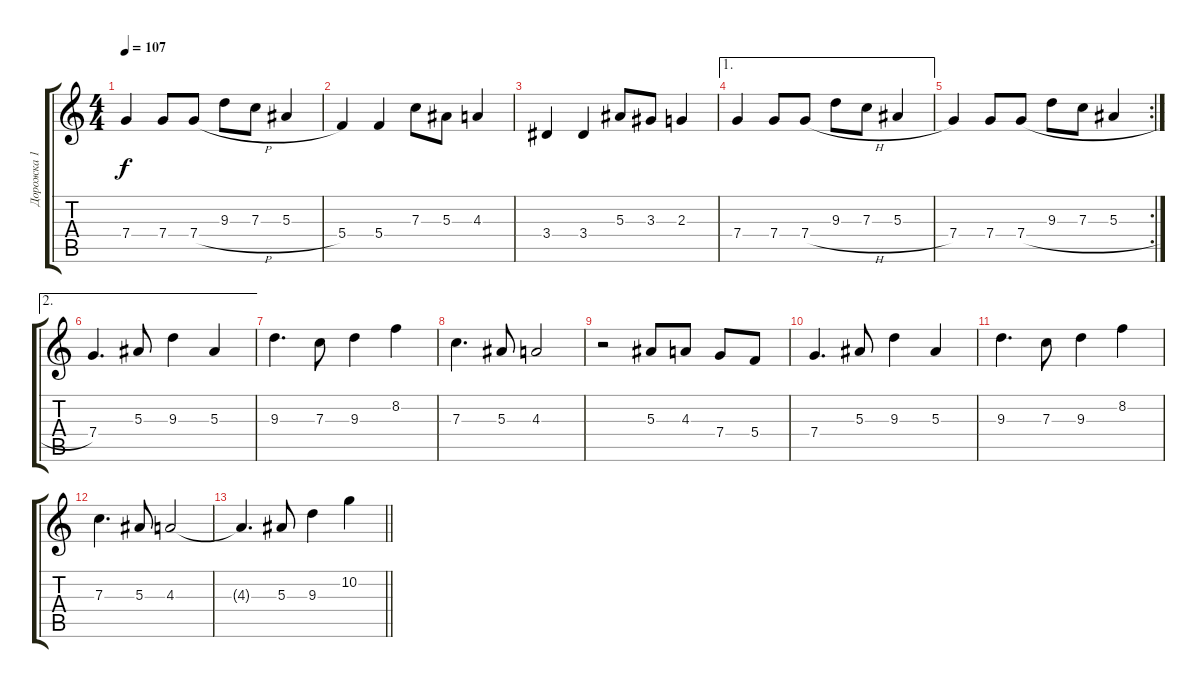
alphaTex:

\track ("Дорожка 1" "Дорожка 1") {instrument acousticguitarsteel}
\staff {score tabs}
\tuning (D4 A3 F3 C3 G2 D2) {hide}
\ts (4 4)
\tempo 107
\clef g2
\ks c
7.4.4{dy f} 7.4.8 7.4{h}.8 9.3.8 7.3.8 5.3.4 |
5.4.4 5.4.4 7.3.8 5.3.8 4.3.4 |
3.4.4 3.4.4 5.3.8 3.3.8 2.3.4 |
\ae 1
7.4.4 7.4.8 7.4{h}.8 9.3.8 7.3.8 5.3.4 |
\rc 2
7.4.4 7.4.8 7.4{h}.8 9.3.8 7.3.8 5.3.4 |
\ae 2
7.4.4{d volume 14} 5.3.8 9.3.4 5.3.4 |
9.3.4{d} 7.3.8 9.3.4 8.2.4 |
7.3.4{d} 5.3.8 4.3.2 |
r.2 5.3.8 4.3.8 7.4.8 5.4.8 |
7.4.4{d} 5.3.8 9.3.4 5.3.4 |
9.3.4{d} 7.3.8 9.3.4 8.2.4 |
7.3.4{d} 5.3.8 4.3.2 |
\barLineRight lightlight
4.3{t}.4{d} 5.3.8 9.3.4 10.2.4
